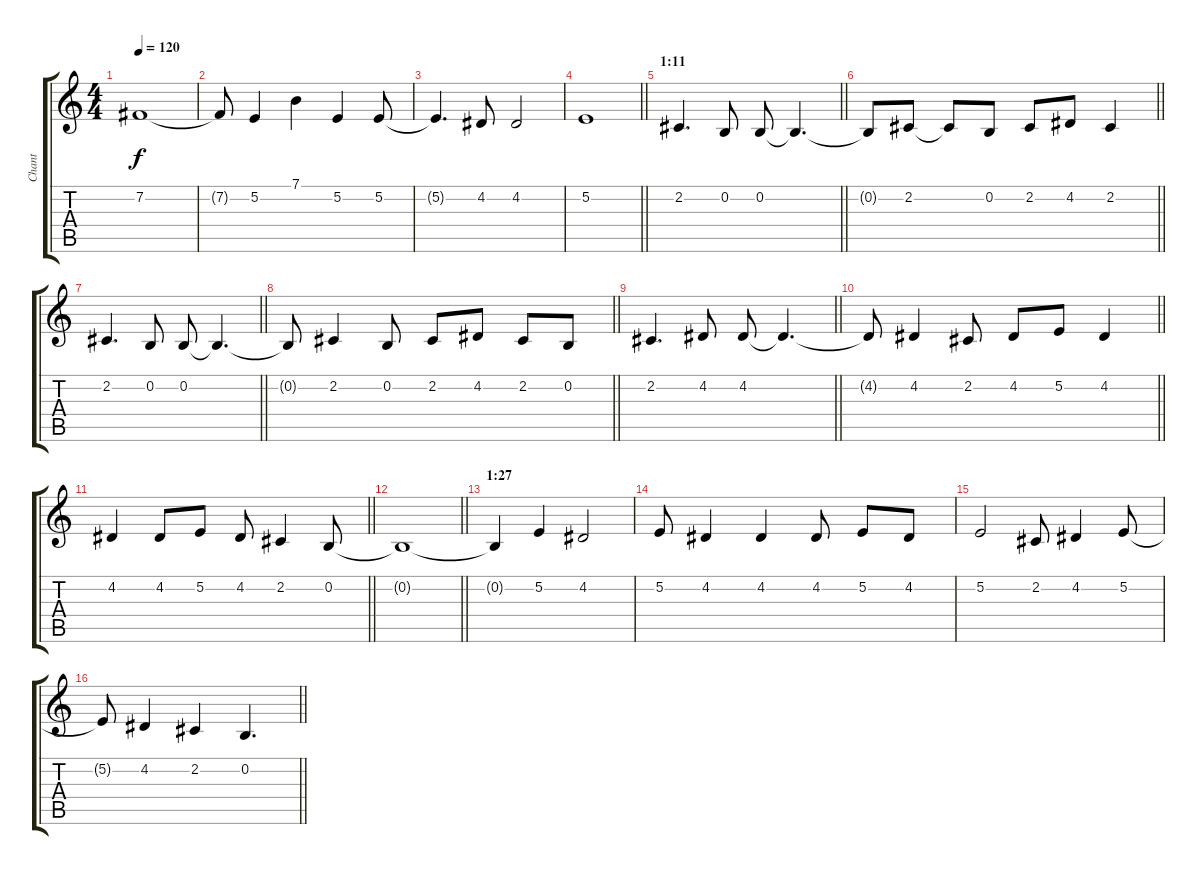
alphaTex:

\track ("Chant" "Chant") {instrument violin}
\staff {score tabs}
\tuning (E4 B3 G3 D3 A2 E2) {hide}
\ts (4 4)
\tempo 120
\clef g2
\ks c
7.2.1{dy f} |
7.2{t}.8 5.2.4 7.1.4 5.2.4 5.2.8 |
5.2{t}.4{d} 4.2.8 4.2.2 |
\barLineRight lightlight
5.2.1 |
\section ("" "1:11")
\barLineRight lightlight
2.2.4{d} 0.2.8 0.2.8 0.2{t}.4{d} |
\barLineRight lightlight
0.2{t}.8 2.2.8 2.2{t}.8 0.2.8 2.2.8 4.2.8 2.2.4 |
\barLineRight lightlight
2.2.4{d} 0.2.8 0.2.8 0.2{t}.4{d} |
\barLineRight lightlight
0.2{t}.8 2.2.4 0.2.8 2.2.8 4.2.8 2.2.8 0.2.8 |
\barLineRight lightlight
2.2.4{d} 4.2.8 4.2.8 4.2{t}.4{d} |
\barLineRight lightlight
4.2{t}.8 4.2.4 2.2.8 4.2.8 5.2.8 4.2.4 |
\barLineRight lightlight
4.2.4 4.2.8 5.2.8 4.2.8 2.2.4 0.2.8 |
\barLineRight lightlight
0.2{t}.1 |
\section ("" "1:27")
0.2{t}.4 5.2.4 4.2.2 |
5.2.8 4.2.4 4.2.4 4.2.8 5.2.8 4.2.8 |
5.2.2 2.2.8 4.2.4 5.2.8 |
\barLineRight lightlight
5.2{t}.8 4.2.4 2.2.4 0.2.4{d}
